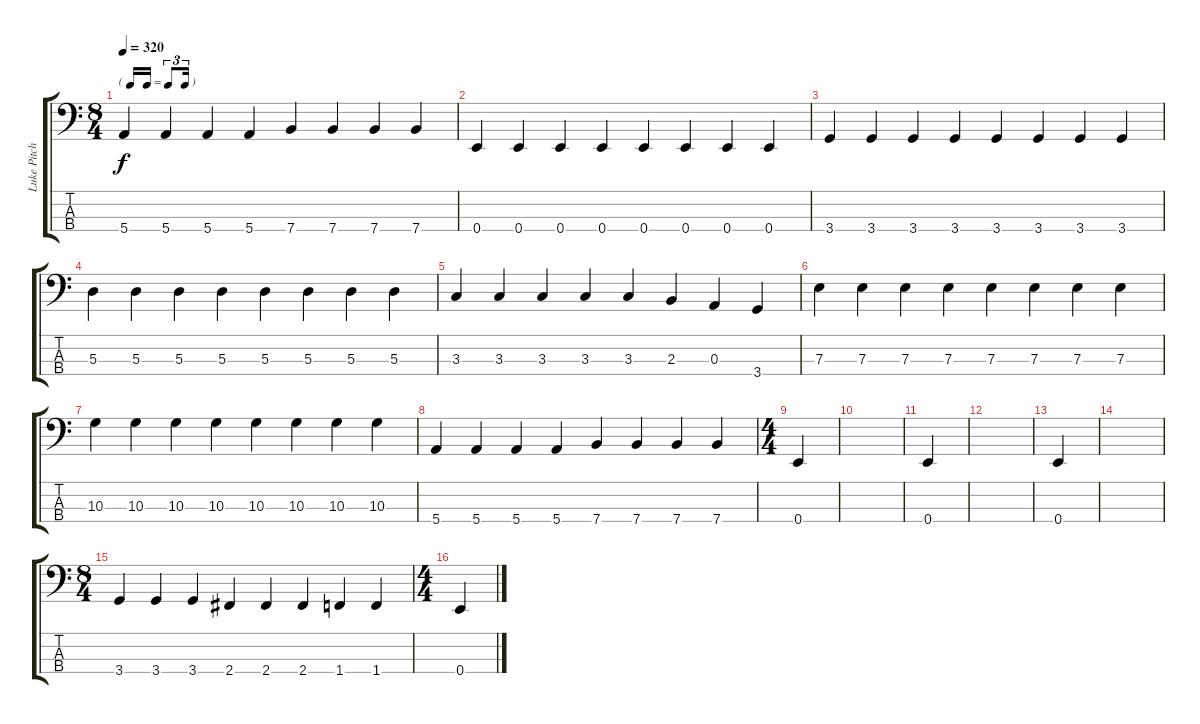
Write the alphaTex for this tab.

\track ("Luke Pitchy (bass)" "Luke Pitch") {instrument electricbassfinger}
\staff {score tabs}
\tuning (G2 D2 A1 E1) {hide}
\ts (8 4)
\tf triplet16th
\tempo 320
\clef f4
\ks c
5.4.4{dy f} 5.4.4 5.4.4 5.4.4 7.4.4 7.4.4 7.4.4 7.4.4 |
0.4.4 0.4.4 0.4.4 0.4.4 0.4.4 0.4.4 0.4.4 0.4.4 |
3.4.4 3.4.4 3.4.4 3.4.4 3.4.4 3.4.4 3.4.4 3.4.4 |
5.3.4 5.3.4 5.3.4 5.3.4 5.3.4 5.3.4 5.3.4 5.3.4 |
3.3.4 3.3.4 3.3.4 3.3.4 3.3.4 2.3.4 0.3.4 3.4.4 |
7.3.4 7.3.4 7.3.4 7.3.4 7.3.4 7.3.4 7.3.4 7.3.4 |
10.3.4 10.3.4 10.3.4 10.3.4 10.3.4 10.3.4 10.3.4 10.3.4 |
5.4.4 5.4.4 5.4.4 5.4.4 7.4.4 7.4.4 7.4.4 7.4.4 |
\ts (4 4)
0.4.4 |
|
0.4.4 |
|
0.4.4 |
|
\ts (8 4)
3.4.4 3.4.4 3.4.4 2.4.4 2.4.4 2.4.4 1.4.4 1.4.4 |
\ts (4 4)
0.4.4
